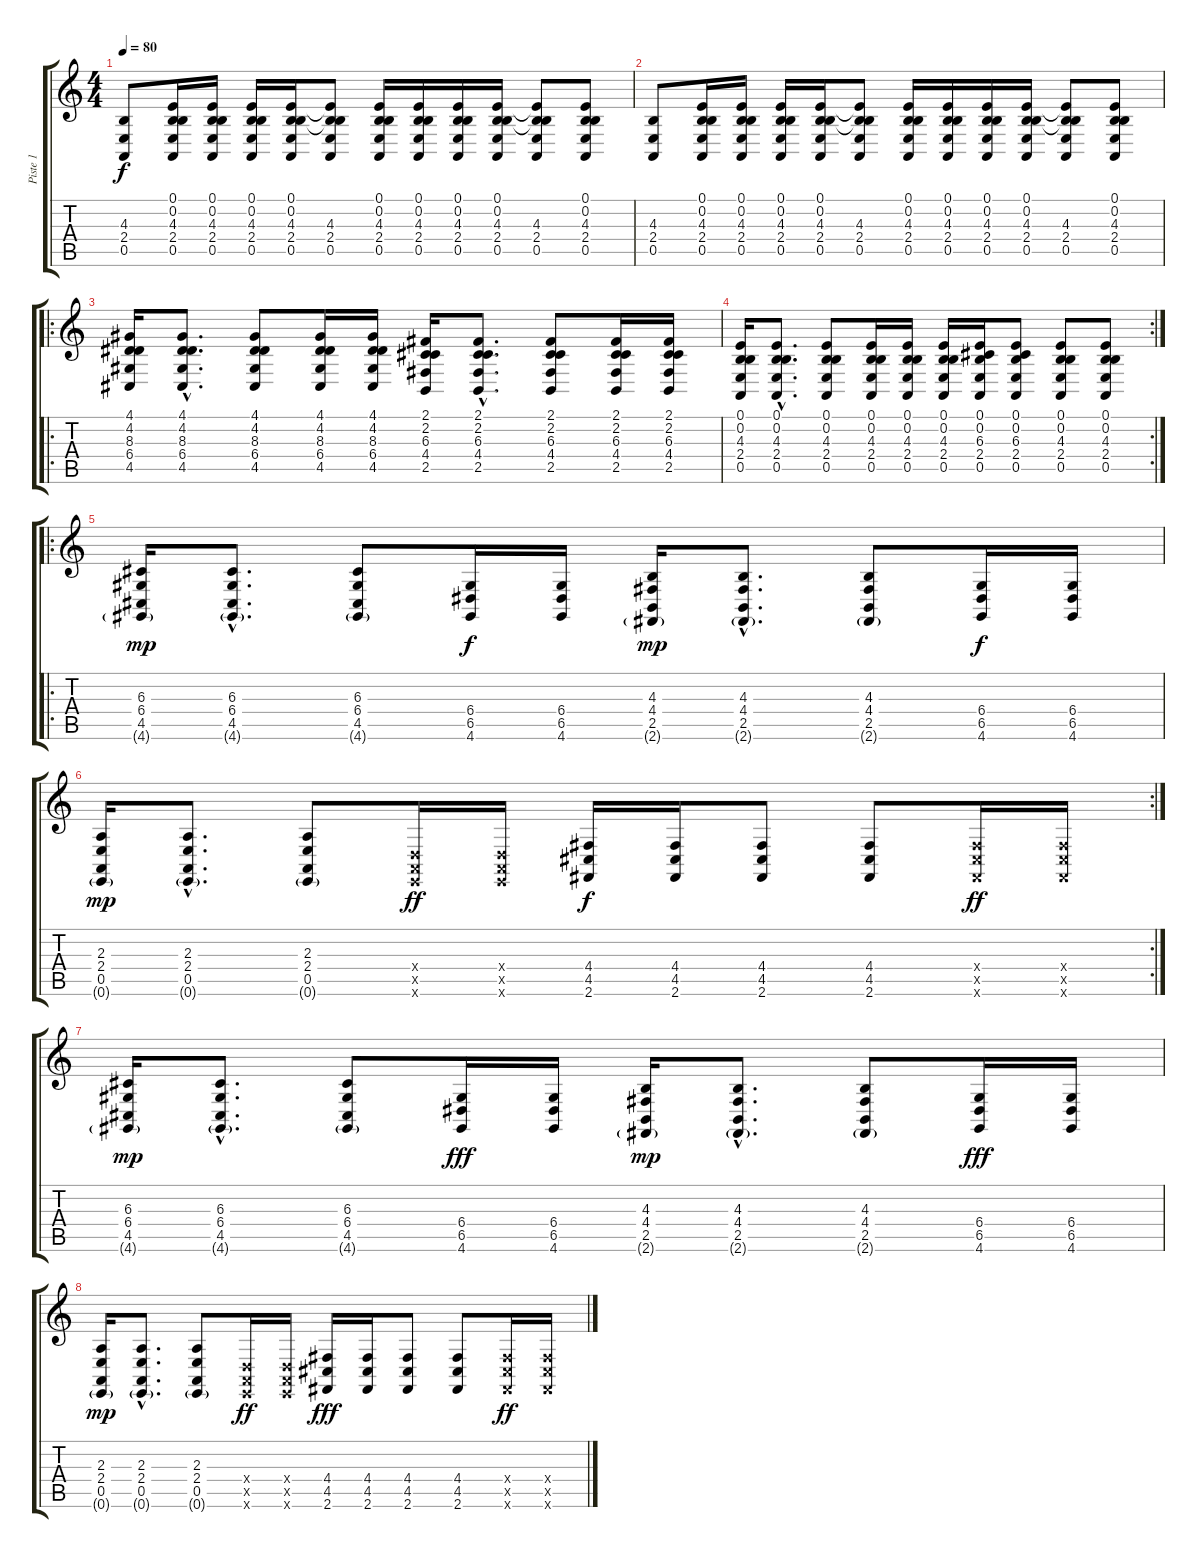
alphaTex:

\track ("Piste 1" "Piste 1") {instrument fx4atmosphere}
\staff {score tabs}
\tuning (E4 B3 G3 D3 A2 E2) {hide}
\ts (4 4)
\tempo 80
\clef g2
\ks c
(4.3 2.4 0.5).8{dy f} (0.1 0.2 4.3 2.4 0.5).16 (0.1 0.2 4.3 2.4 0.5).16 (0.1 0.2 4.3 2.4 0.5).16 (0.1 0.2 4.3 2.4 0.5).16 (0.1{t} 0.2{t} 4.3 2.4 0.5).8 (0.1 0.2 4.3 2.4 0.5).16 (0.1 0.2 4.3 2.4 0.5).16 (0.1 0.2 4.3 2.4 0.5).16 (0.1 0.2 4.3 2.4 0.5).16 (0.1{t} 0.2{t} 4.3 2.4 0.5).8 (0.1 0.2 4.3 2.4 0.5).8 |
(4.3 2.4 0.5).8 (0.1 0.2 4.3 2.4 0.5).16 (0.1 0.2 4.3 2.4 0.5).16 (0.1 0.2 4.3 2.4 0.5).16 (0.1 0.2 4.3 2.4 0.5).16 (0.1{t} 0.2{t} 4.3 2.4 0.5).8 (0.1 0.2 4.3 2.4 0.5).16 (0.1 0.2 4.3 2.4 0.5).16 (0.1 0.2 4.3 2.4 0.5).16 (0.1 0.2 4.3 2.4 0.5).16 (0.1{t} 0.2{t} 4.3 2.4 0.5).8 (0.1 0.2 4.3 2.4 0.5).8 |
\ro
(4.1 4.2 8.3 6.4 4.5).16 (4.1{hac} 4.2{hac} 8.3{hac} 6.4{hac} 4.5{hac}).8{d} (4.1 4.2 8.3 6.4 4.5).8 (4.1 4.2 8.3 6.4 4.5).16 (4.1 4.2 8.3 6.4 4.5).16 (2.1 2.2 6.3 4.4 2.5).16 (2.1{hac} 2.2{hac} 6.3{hac} 4.4{hac} 2.5{hac}).8{d} (2.1 2.2 6.3 4.4 2.5).8 (2.1 2.2 6.3 4.4 2.5).16 (2.1 2.2 6.3 4.4 2.5).16 |
\rc 2
(0.1 0.2 4.3 2.4 0.5).16 (0.1{hac} 0.2{hac} 4.3{hac} 2.4{hac} 0.5{hac}).8{d} (0.1 0.2 4.3 2.4 0.5).8 (0.1 0.2 4.3 2.4 0.5).16 (0.1 0.2 4.3 2.4 0.5).16 (0.1 0.2 4.3 2.4 0.5).16 (0.1 0.2 6.3 2.4 0.5).16 (0.1 0.2 6.3 2.4 0.5).8 (0.1 0.2 4.3 2.4 0.5).8 (0.1 0.2 4.3 2.4 0.5).8 |
\ro
(6.3 6.4 4.5 4.6{g}).16{dy mp volume 16 instrument distortionguitar} (6.3{hac} 6.4{hac} 4.5{hac} 4.6{g hac}).8{d} (6.3 6.4 4.5 4.6{g}).8 (6.4 6.5 4.6).16{dy f} (6.4 6.5 4.6).16 (4.3 4.4 2.5 2.6{g}).16{dy mp} (4.3{hac} 4.4{hac} 2.5{hac} 2.6{g hac}).8{d} (4.3 4.4 2.5 2.6{g}).8 (6.4 6.5 4.6).16{dy f} (6.4 6.5 4.6).16 |
\rc 2
(2.3 2.4 0.5 0.6{g}).16{dy mp} (2.3{hac} 2.4{hac} 0.5{hac} 0.6{g hac}).8{d} (2.3 2.4 0.5 0.6{g}).8 (0.4{x} 0.5{x} 0.6{x}).16{dy ff} (0.4{x} 0.5{x} 0.6{x}).16 (4.4 4.5 2.6).16{dy f} (4.4 4.5 2.6).16 (4.4 4.5 2.6).8 (4.4 4.5 2.6).8 (4.4{x} 4.5{x} 2.6{x}).16{dy ff} (4.4{x} 4.5{x} 2.6{x}).16 |
(6.3 6.4 4.5 4.6{g}).16{dy mp volume 16 instrument distortionguitar} (6.3{hac} 6.4{hac} 4.5{hac} 4.6{g hac}).8{d} (6.3 6.4 4.5 4.6{g}).8 (6.4 6.5 4.6).16{dy fff} (6.4 6.5 4.6).16 (4.3 4.4 2.5 2.6{g}).16{dy mp} (4.3{hac} 4.4{hac} 2.5{hac} 2.6{g hac}).8{d} (4.3 4.4 2.5 2.6{g}).8 (6.4 6.5 4.6).16{dy fff} (6.4 6.5 4.6).16 |
(2.3 2.4 0.5 0.6{g}).16{dy mp} (2.3{hac} 2.4{hac} 0.5{hac} 0.6{g hac}).8{d} (2.3 2.4 0.5 0.6{g}).8 (0.4{x} 0.5{x} 0.6{x}).16{dy ff} (0.4{x} 0.5{x} 0.6{x}).16 (4.4 4.5 2.6).16{dy fff} (4.4 4.5 2.6).16 (4.4 4.5 2.6).8 (4.4 4.5 2.6).8 (4.4{x} 4.5{x} 2.6{x}).16{dy ff} (4.4{x} 4.5{x} 2.6{x}).16
